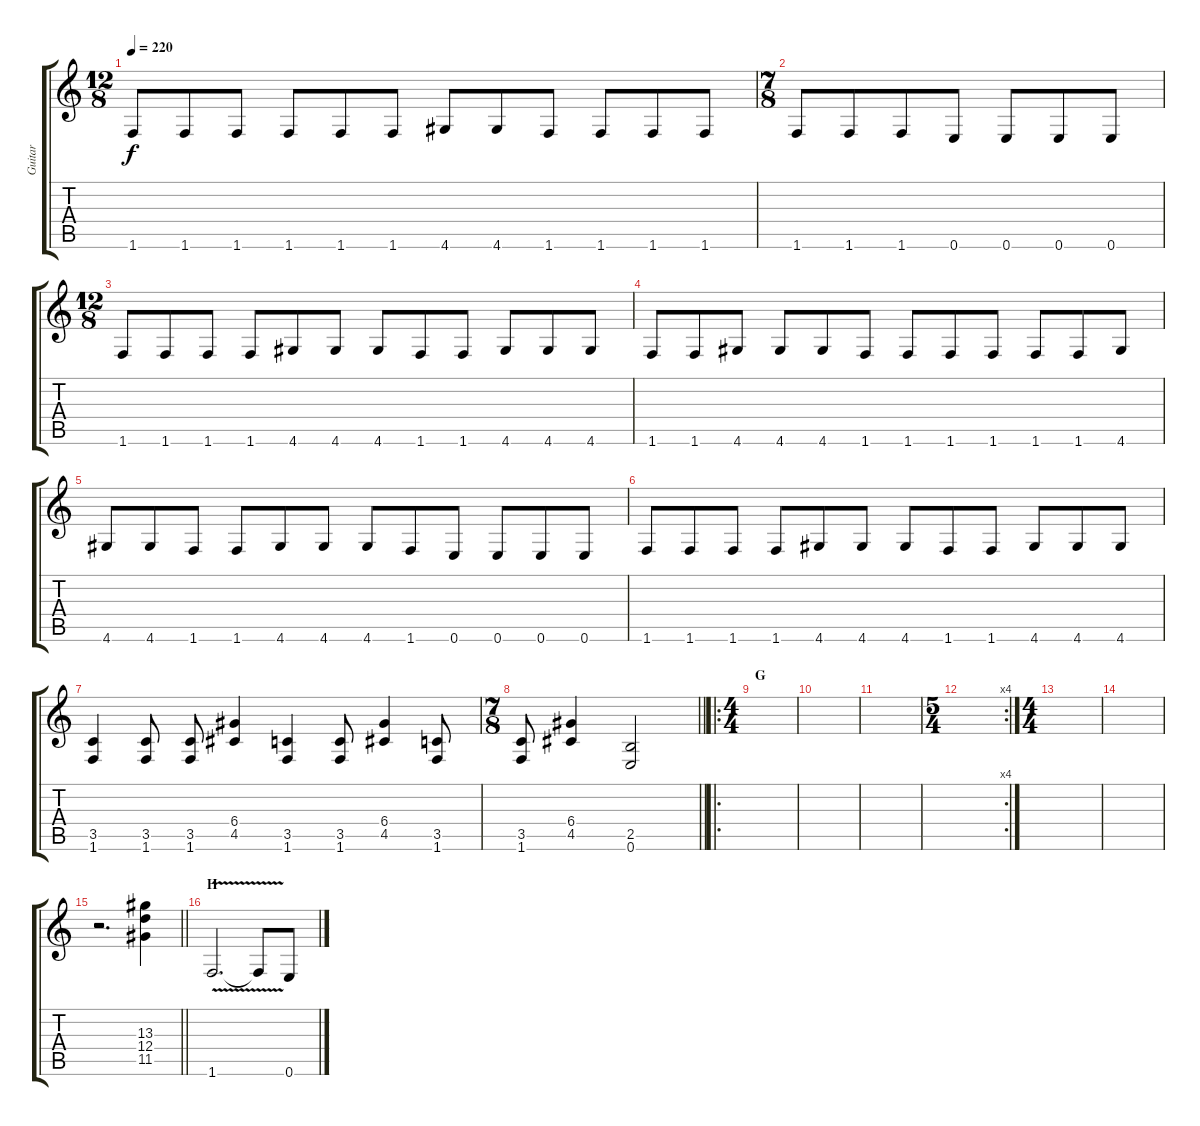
\track ("Guitar" "Guitar") {instrument distortionguitar}
\staff {score tabs}
\tuning (E4 B3 G3 D3 A2 E2) {hide}
\ts (12 8)
\tempo 220
\clef g2
\ks c
1.6.8{dy f} 1.6.8 1.6.8 1.6.8 1.6.8 1.6.8 4.6.8 4.6.8 1.6.8 1.6.8 1.6.8 1.6.8 |
\ts (7 8)
1.6.8 1.6.8 1.6.8 0.6.8 0.6.8 0.6.8 0.6.8 |
\ts (12 8)
1.6.8 1.6.8 1.6.8 1.6.8 4.6.8 4.6.8 4.6.8 1.6.8 1.6.8 4.6.8 4.6.8 4.6.8 |
1.6.8 1.6.8 4.6.8 4.6.8 4.6.8 1.6.8 1.6.8 1.6.8 1.6.8 1.6.8 1.6.8 4.6.8 |
4.6.8 4.6.8 1.6.8 1.6.8 4.6.8 4.6.8 4.6.8 1.6.8 0.6.8 0.6.8 0.6.8 0.6.8 |
1.6.8 1.6.8 1.6.8 1.6.8 4.6.8 4.6.8 4.6.8 1.6.8 1.6.8 4.6.8 4.6.8 4.6.8 |
(3.5 1.6).4 (3.5 1.6).8 (3.5 1.6).8 (6.4 4.5).4 (3.5 1.6).4 (3.5 1.6).8 (6.4 4.5).4 (3.5 1.6).8 |
\ts (7 8)
\barLineRight lightlight
(3.5 1.6).8 (6.4 4.5).4 (2.5 0.6).2 |
\ro
\ts (4 4)
\section ("" "G")
|
|
|
\rc 4
\ts (5 4)
|
\ts (4 4)
|
|
\barLineRight lightlight
r.2{d} (13.3 12.4 11.5).4{volume 12} |
\section ("" "H")
1.6{v}.2{d volume 11} 1.6{v t}.8 0.6.8
